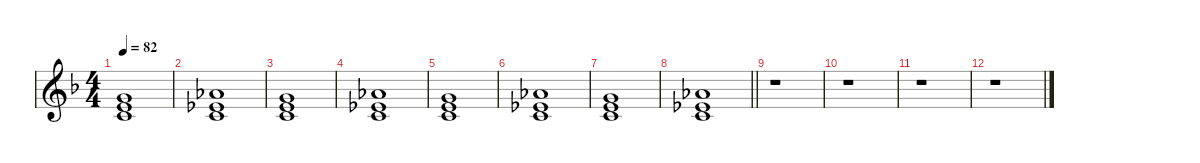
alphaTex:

\defaultSystemsLayout 4
\hideDynamics
\bracketExtendMode nobrackets
\singleTrackTrackNamePolicy hidden
\multiTrackTrackNamePolicy hidden
\firstSystemTrackNameMode fullname
\firstSystemTrackNameOrientation horizontal
\otherSystemsTrackNameOrientation horizontal
\track ("Synth 3" "pad.synth.") {defaultSystemsLayout 8 instrument pad8sweep}
\staff {score}
\tuning (E4 B3 G3 D3 A2 E2)
\ts (4 4)
\tempo 82
\clef g2
\ks dminor
(3.1{acc forcenatural} 5.2{acc forcenatural} 5.3{acc forcenatural}).1{dy f beam Up} |
(4.1{acc b} 4.2{acc b} 5.3{acc forcenatural}).1{beam Up} |
(3.1{acc forcenatural} 5.2{acc forcenatural} 5.3{acc forcenatural}).1{beam Up} |
(4.1{acc b} 4.2{acc b} 5.3{acc forcenatural}).1{beam Up} |
(3.1{acc forcenatural} 5.2{acc forcenatural} 5.3{acc forcenatural}).1{beam Up} |
(4.1{acc b} 4.2{acc b} 5.3{acc forcenatural}).1{beam Up} |
(3.1{acc forcenatural} 5.2{acc forcenatural} 5.3{acc forcenatural}).1{beam Up} |
\barLineRight lightlight
(4.1{acc b} 4.2{acc b} 5.3{acc forcenatural}).1{beam Up} |
r.1{beam Down} |
r.1{beam Down} |
r.1{beam Down} |
r.1{beam Down}
